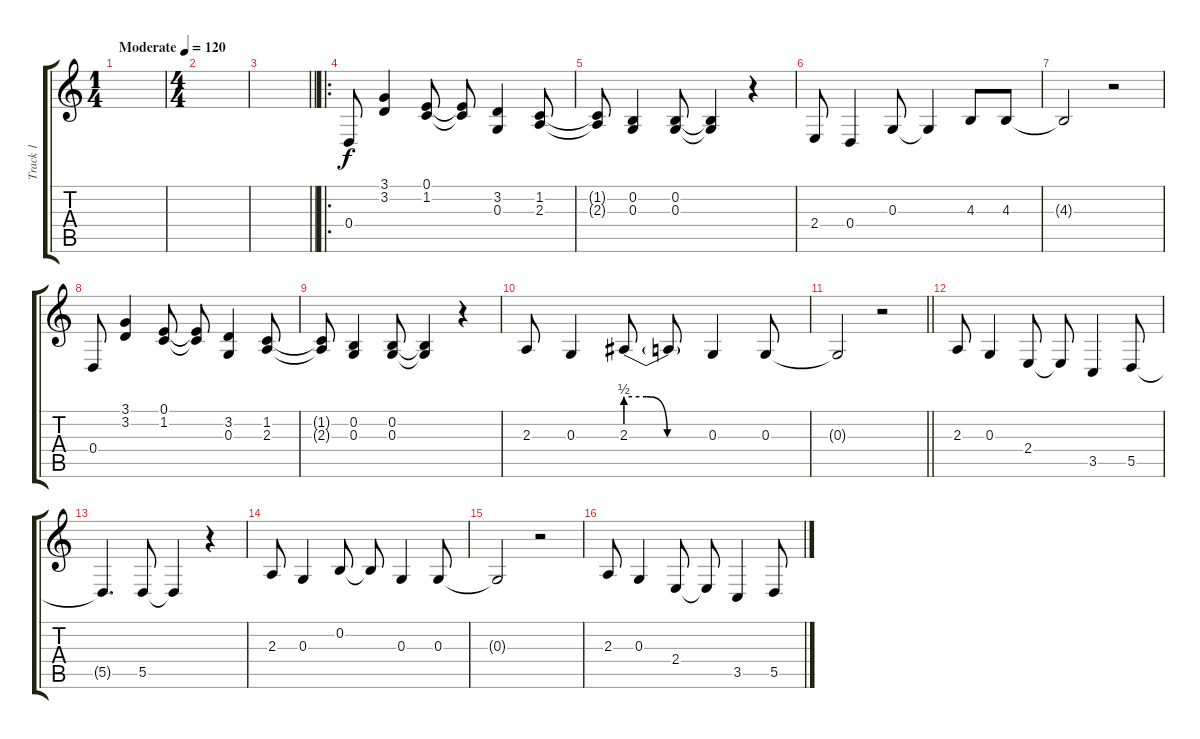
\track ("Track 1" "Track 1") {instrument tenorsax}
\staff {score tabs}
\tuning (E4 B3 G3 D3 A2 E2) {hide}
\ts (1 4)
\tempo (120 "Moderate")
\clef g2
\ks c
|
\ts (4 4)
|
\barLineRight lightlight
|
\ro
0.4.8 (3.1 3.2).4 (0.1 1.2).8 (0.1{t} 1.2{t}).8 (3.2 0.3).4 (1.2 2.3).8 |
(1.2{t} 2.3{t}).8 (0.2 0.3).4 (0.2 0.3).8 (0.2{t} 0.3{t}).4 r.4 |
2.4.8 0.4.4 0.3.8 0.3{t}.4 4.3.8 4.3.8 |
4.3{t}.2 r.2 |
0.4.8 (3.1 3.2).4 (0.1 1.2).8 (0.1{t} 1.2{t}).8 (3.2 0.3).4 (1.2 2.3).8 |
(1.2{t} 2.3{t}).8 (0.2 0.3).4 (0.2 0.3).8 (0.2{t} 0.3{t}).4 r.4 |
2.3.8 0.3.4 2.3{be (custom 0 2 15 2 30 0 60 0)}.8 2.3{t}.8 0.3.4 0.3.8 |
\barLineRight lightlight
0.3{t}.2 r.2 |
2.3.8 0.3.4 2.4.8 2.4{t}.8 3.5.4 5.5.8 |
5.5{t}.4{d} 5.5.8 5.5{t}.4 r.4 |
2.3.8 0.3.4 0.2.8 0.2{t}.8 0.3.4 0.3.8 |
0.3{t}.2 r.2 |
2.3.8 0.3.4 2.4.8 2.4{t}.8 3.5.4 5.5.8
